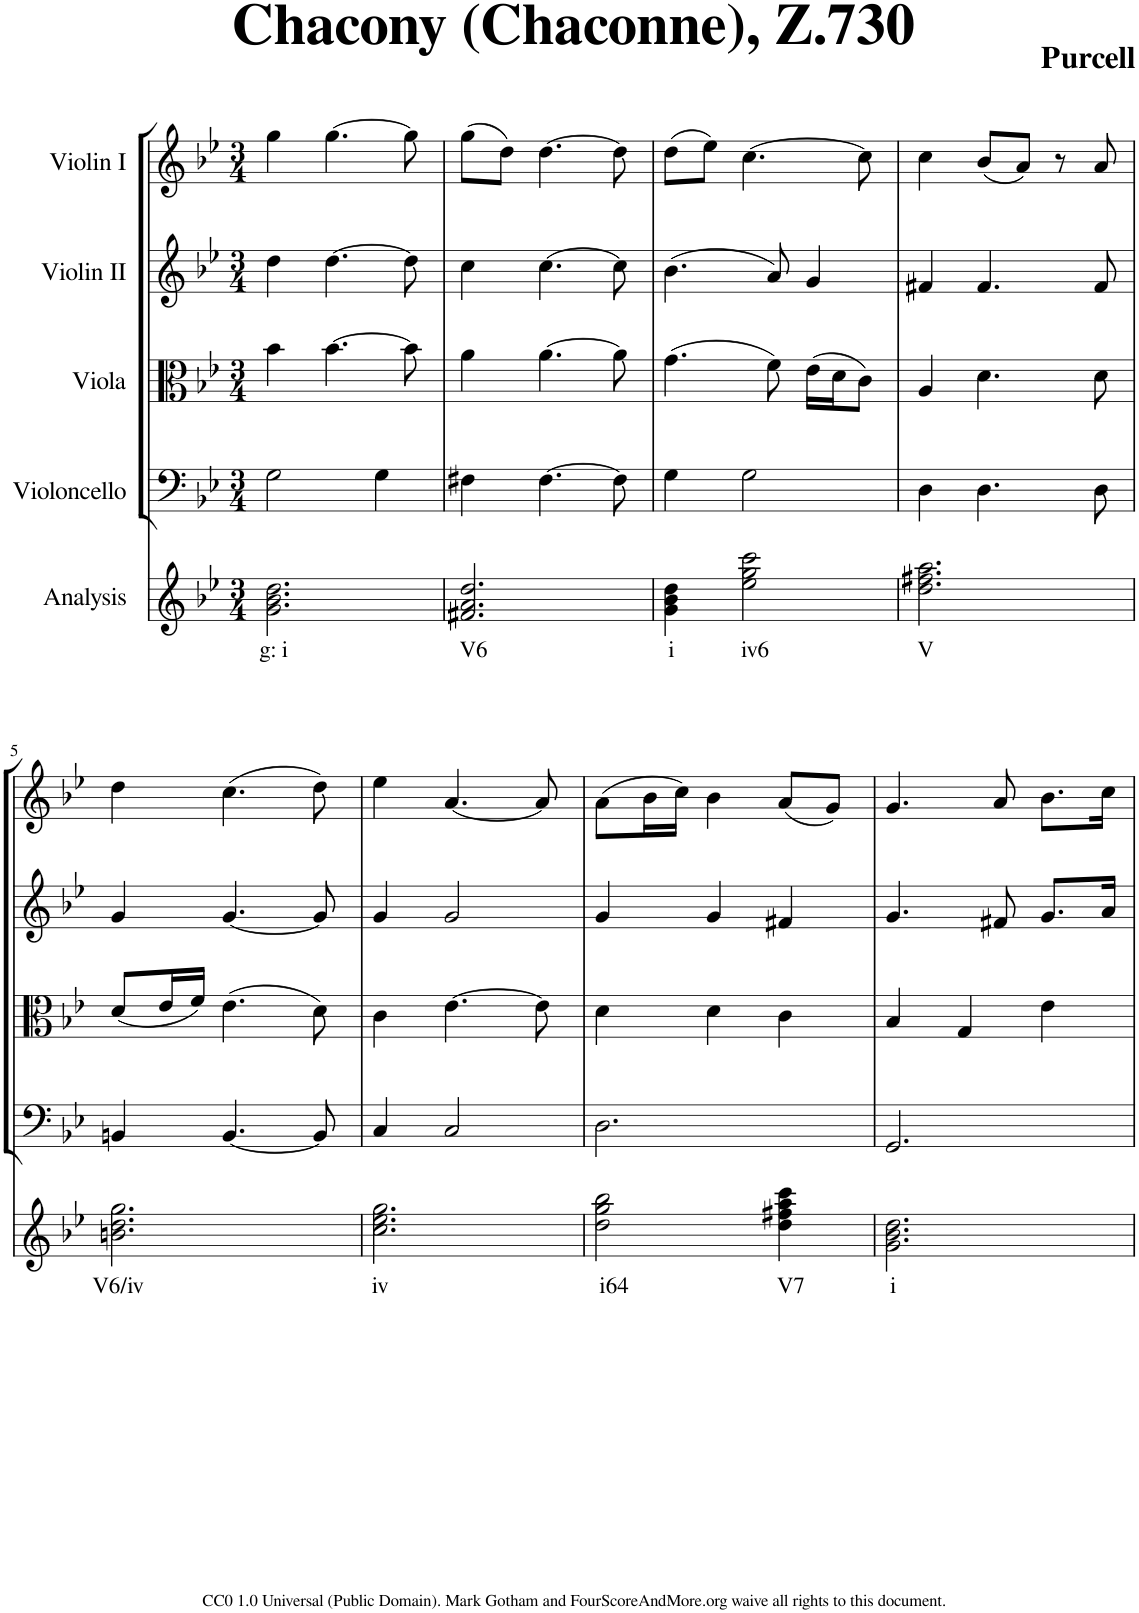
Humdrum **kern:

**kern	**text	**kern	**kern	**kern	**kern
*part5	*part5	*part4	*part3	*part2	*part1
*staff5	*staff5	*staff4	*staff3	*staff2	*staff1
*I"Analysis	*	*I"Violoncello	*I"Viola	*I"Violin II	*I"Violin I
*	*	*I'Vc	*I'Vla	*I'Vln	*I'Vln
*clefG2	*	*clefF4	*clefC3	*clefG2	*clefG2
*k[b-e-]	*	*k[b-e-]	*k[b-e-]	*k[b-e-]	*k[b-e-]
*M3/4	*	*M3/4	*M3/4	*M3/4	*M3/4
=1	=1	=1	=1	=1	=1
!	!LO:LY:b	!	!	!	!
2.g\ 2.b-\ 2.dd\	g: i	2G\	4b-\	4dd\	4gg\
.	.	.	[4.b-\	[4.dd\	[4.gg\
.	.	4G\	.	.	.
.	.	.	8b-\]	8dd\]	8gg\]
=2	=2	=2	=2	=2	=2
!	!LO:LY:b	!	!	!	!
2.f#X/ 2.a/ 2.dd/	V6	4F#X\	4a\	4cc\	(>8gg\L
.	.	.	.	.	8dd\J)
.	.	[4.F#\	[4.a\	[4.cc\	[4.dd\
.	.	8F#\]	8a\]	8cc\]	8dd\]
=3	=3	=3	=3	=3	=3
!	!LO:LY:b	!	!	!	!
4g\ 4b-\ 4dd\	i	4G\	(>4.g\	(>4.b-\	(>8dd\L
.	.	.	.	.	8ee-\J)
!	!LO:LY:b	!	!	!	!
2ee-\ 2gg\ 2ccc\	iv6	2G\	.	.	[4.cc\
.	.	.	8f\)	8a/)	.
.	.	.	(>16e-\LL	4g/	.
.	.	.	16d\J	.	.
.	.	.	8c\J)	.	8cc\]
=4	=4	=4	=4	=4	=4
!	!LO:LY:b	!	!	!	!
2.dd\ 2.ff#X\ 2.aa\	V	4D\	4A/	4f#X/	4cc\
.	.	4.D\	4.d\	4.f#/	(<8b-/L
.	.	.	.	.	8a/J)
.	.	.	.	.	8r
.	.	8D\	8d\	8f#/	8a/
!!LO:LB:g=z
=5	=5	=5	=5	=5	=5
!	!LO:LY:b	!	!	!	!
2.bn\ 2.dd\ 2.gg\	V6/iv	4BBn/	(<8d/L	4g/	4dd\
.	.	.	16e-/L	.	.
.	.	.	16f/JJ)	.	.
.	.	[4.BB/	(>4.e-\	[4.g/	(>4.cc\
.	.	8BB/]	8d\)	8g/]	8dd\)
=6	=6	=6	=6	=6	=6
!	!LO:LY:b	!	!	!	!
2.cc\ 2.ee-\ 2.gg\	iv	4C/	4c\	4g/	4ee-\
.	.	2C/	[4.e-\	2g/	[4.a/
.	.	.	8e-\]	.	8a/]
=7	=7	=7	=7	=7	=7
!	!LO:LY:b	!	!	!	!
2dd\ 2gg\ 2bb-\	i64	2.D\	4d\	4g/	(>8a\L
.	.	.	.	.	16b-\L
.	.	.	.	.	16cc\JJ)
.	.	.	4d\	4g/	4b-\
!	!LO:LY:b	!	!	!	!
4dd\ 4ff#X\ 4aa\ 4ccc\	V7	.	4c\	4f#X/	(<8a/L
.	.	.	.	.	8g/J)
=8	=8	=8	=8	=8	=8
!	!LO:LY:b	!	!	!	!
2.g\ 2.b-\ 2.dd\	i	2.GG/	4B-/	4.g/	4.g/
.	.	.	4G/	.	.
.	.	.	.	8f#X/	8a/
.	.	.	4e-\	8.g/L	8.b-\L
.	.	.	.	16a/Jk	16cc\Jk
=	=	=	=	=	=
*-	*-	*-	*-	*-	*-
